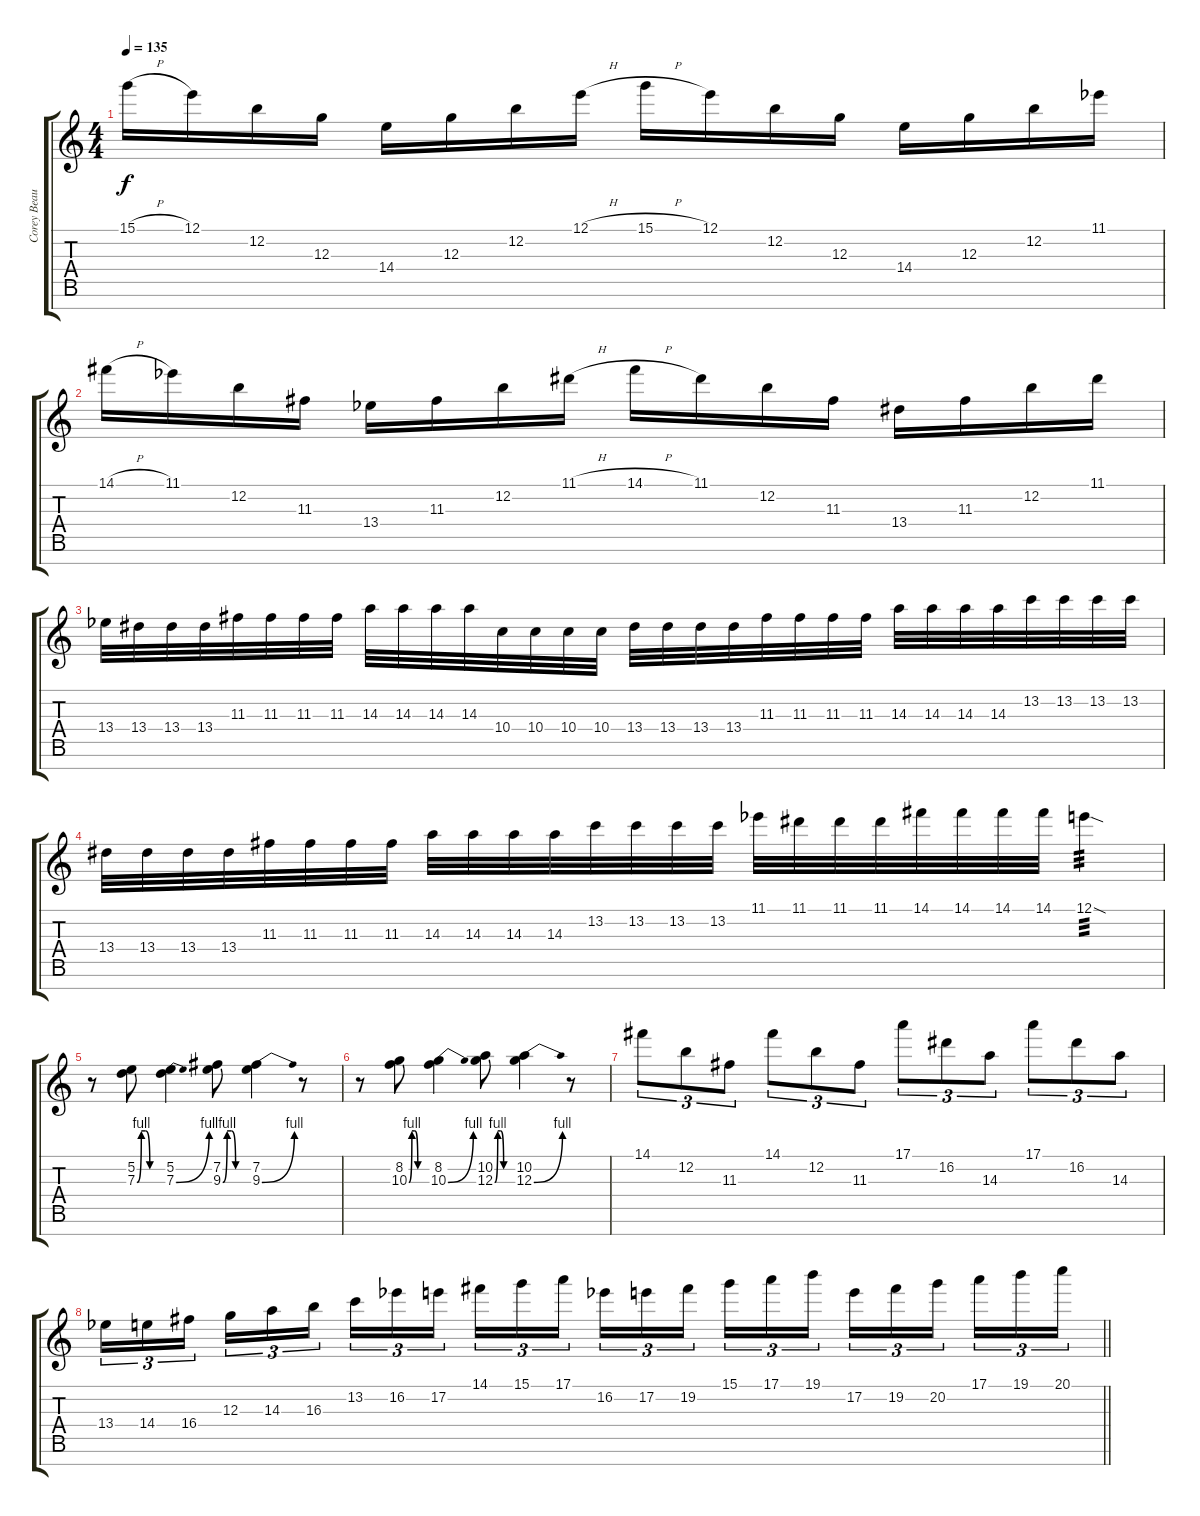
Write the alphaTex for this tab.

\track ("Corey Beaulieu" "Corey Beau") {instrument distortionguitar}
\staff {score tabs}
\tuning (E4 B3 G3 D3 A2 E2 B1) {hide}
\ts (4 4)
\tempo 135
\clef g2
\ks c
15.1{h}.16{dy f} 12.1.16 12.2.16 12.3.16 14.4.16 12.3.16 12.2.16 12.1{h}.16 15.1{h}.16 12.1.16 12.2.16 12.3.16 14.4.16 12.3.16 12.2.16 11.1{acc b}.16 |
14.1{h}.16 11.1{acc b}.16 12.2.16 11.3.16 13.4{acc b}.16 11.3.16 12.2.16 11.1{h}.16 14.1{h}.16 11.1.16 12.2.16 11.3.16 13.4.16 11.3.16 12.2.16 11.1.16 |
13.4{acc b}.32 13.4.32 13.4.32 13.4.32 11.3.32 11.3.32 11.3.32 11.3.32 14.3.32 14.3.32 14.3.32 14.3.32 10.4.32 10.4.32 10.4.32 10.4.32 13.4.32 13.4.32 13.4.32 13.4.32 11.3.32 11.3.32 11.3.32 11.3.32 14.3.32 14.3.32 14.3.32 14.3.32 13.2.32 13.2.32 13.2.32 13.2.32 |
13.4.32 13.4.32 13.4.32 13.4.32 11.3.32 11.3.32 11.3.32 11.3.32 14.3.32 14.3.32 14.3.32 14.3.32 13.2.32 13.2.32 13.2.32 13.2.32 11.1{acc b}.32 11.1.32 11.1.32 11.1.32 14.1.32 14.1.32 14.1.32 14.1.32 12.1{sod}.4{tp 3} |
r.8 (5.2 7.3{be (custom 0 0 10 4 20 4 30 0 60 0)}).8 (5.2 7.3{be (bend 0 0 60 4)}).4 (7.2 9.3{be (custom 0 0 10 4 20 4 30 0 60 0)}).8 (7.2 9.3{be (bend 0 0 60 4)}).4 r.8 |
r.8 (8.2 10.3{be (custom 0 0 10 4 20 4 30 0 60 0)}).8 (8.2 10.3{be (bend 0 0 60 4)}).4 (10.2 12.3{be (custom 0 0 10 4 20 4 30 0 60 0)}).8 (10.2 12.3{be (bend 0 0 60 4)}).4 r.8 |
14.1.8{tu (3 2)} 12.2.8{tu (3 2)} 11.3.8{tu (3 2)} 14.1.8{tu (3 2)} 12.2.8{tu (3 2)} 11.3.8{tu (3 2)} 17.1.8{tu (3 2)} 16.2.8{tu (3 2)} 14.3.8{tu (3 2)} 17.1.8{tu (3 2)} 16.2.8{tu (3 2)} 14.3.8{tu (3 2)} |
\barLineRight lightlight
13.4{acc b}.16{tu (3 2)} 14.4.16{tu (3 2)} 16.4.16{tu (3 2) beam splitsecondary} 12.3.16{tu (3 2)} 14.3.16{tu (3 2)} 16.3.16{tu (3 2)} 13.2.16{tu (3 2)} 16.2{acc b}.16{tu (3 2)} 17.2.16{tu (3 2) beam splitsecondary} 14.1.16{tu (3 2)} 15.1.16{tu (3 2)} 17.1.16{tu (3 2)} 16.2{acc b}.16{tu (3 2)} 17.2.16{tu (3 2)} 19.2.16{tu (3 2) beam splitsecondary} 15.1.16{tu (3 2)} 17.1.16{tu (3 2)} 19.1.16{tu (3 2)} 17.2.16{tu (3 2)} 19.2.16{tu (3 2)} 20.2.16{tu (3 2) beam splitsecondary} 17.1.16{tu (3 2)} 19.1.16{tu (3 2)} 20.1.16{tu (3 2)}
